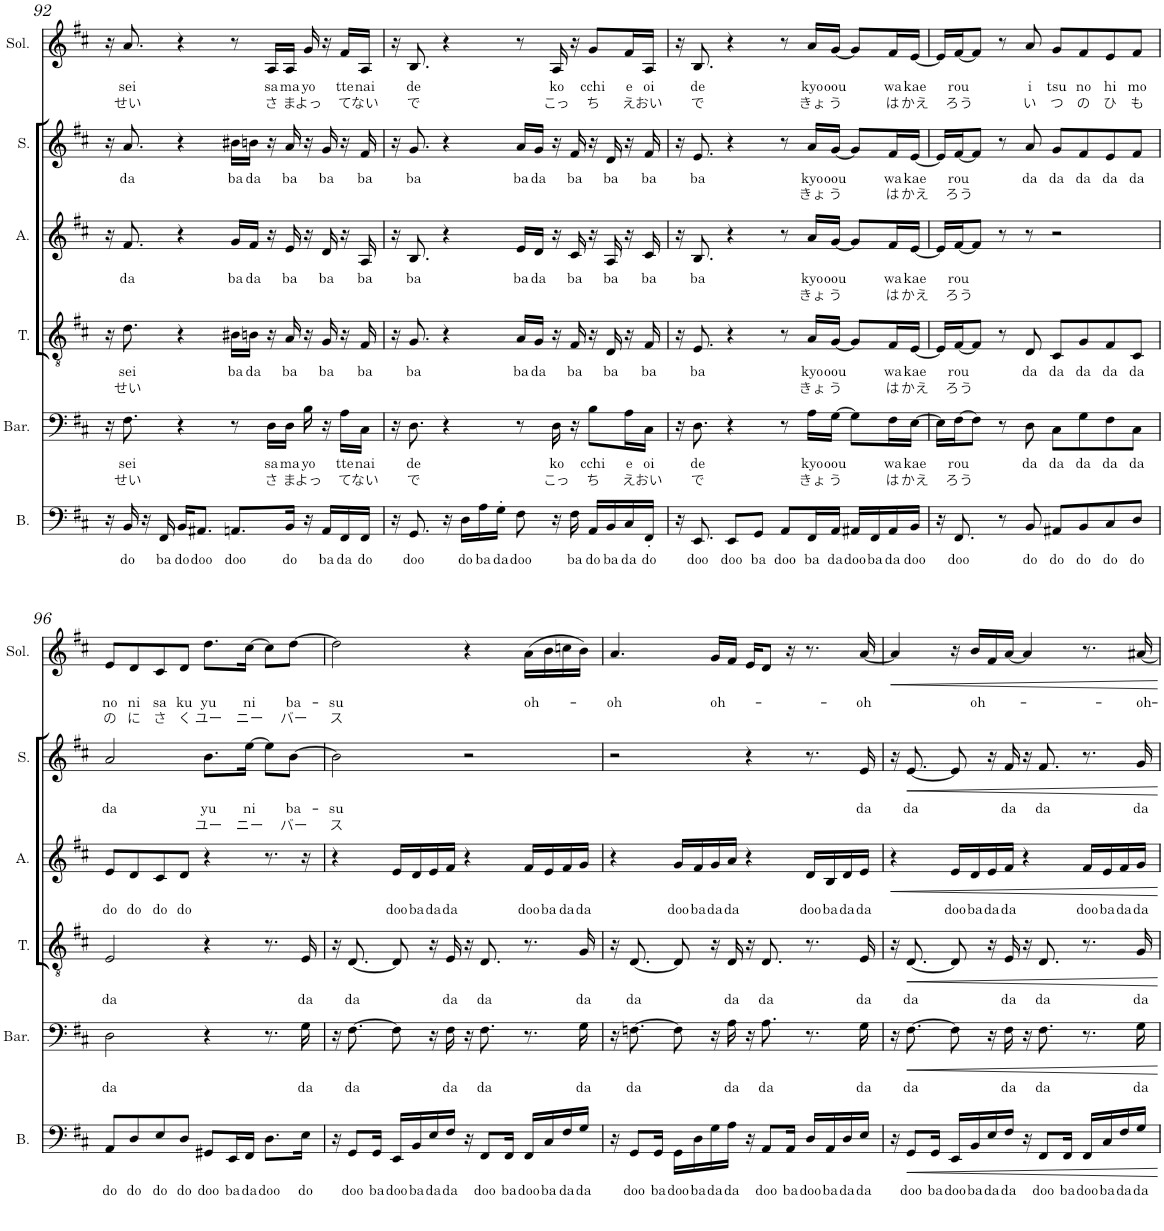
**kern	**text	**kern	**text	**text	**kern	**text	**text	**kern	**text	**text	**kern	**text	**text	**kern	**text	**text
*part6	*part6	*part5	*part5	*part5	*part4	*part4	*part4	*part3	*part3	*part3	*part2	*part2	*part2	*part1	*part1	*part1
*staff6	*staff6	*staff5	*staff5	*staff5	*staff4	*staff4	*staff4	*staff3	*staff3	*staff3	*staff2	*staff2	*staff2	*staff1	*staff1	*staff1
*I"Bass	*	*I"Baritone	*	*	*I"Tenor	*	*	*I"Alto	*	*	*I"Soprano	*	*	*I"Solo	*	*
*I'B.	*	*I'Bar.	*	*	*I'T.	*	*	*I'A.	*	*	*I'S.	*	*	*I'Sol.	*	*
!!LO:PB:g=z
*clefF4	*	*clefF4	*	*	*clefGv2	*	*	*clefG2	*	*	*clefG2	*	*	*clefG2	*	*
*k[f#c#]	*	*k[f#c#]	*	*	*k[f#c#]	*	*	*k[f#c#]	*	*	*k[f#c#]	*	*	*k[f#c#]	*	*
*M4/4	*	*M4/4	*	*	*M4/4	*	*	*M4/4	*	*	*M4/4	*	*	*M4/4	*	*
=92	=92	=92	=92	=92	=92	=92	=92	=92	=92	=92	=92	=92	=92	=92	=92	=92
16r	.	16r	.	.	16r	.	.	16r	.	.	16r	.	.	16r	.	.
!	!LO:LY:b	!	!LO:LY:b	!LO:LY:b	!	!LO:LY:b	!LO:LY:b	!	!LO:LY:b	!	!	!LO:LY:b	!	!	!LO:LY:b	!LO:LY:b
16BB/	do	8.F#\	sei	せい	8.d\	sei	せい	8.f#/	da	.	8.a/	da	.	8.a/	sei	せい
16r	.	.	.	.	.	.	.	.	.	.	.	.	.	.	.	.
!	!LO:LY:b	!	!	!	!	!	!	!	!	!	!	!	!	!	!	!
16FF#/	ba	.	.	.	.	.	.	.	.	.	.	.	.	.	.	.
!	!LO:LY:b	!	!	!	!	!	!	!	!	!	!	!	!	!	!	!
16BB/KL	do	4r	.	.	4r	.	.	4r	.	.	4r	.	.	4r	.	.
!	!LO:LY:b	!	!	!	!	!	!	!	!	!	!	!	!	!	!	!
8.AA#X/J	doo	.	.	.	.	.	.	.	.	.	.	.	.	.	.	.
!	!LO:LY:b	!	!	!	!	!LO:LY:b	!	!	!LO:LY:b	!	!	!LO:LY:b	!	!	!	!
8.AAn/L	doo	8r	.	.	16B#X\LL	ba	.	16g/LL	ba	.	16b#X\LL	ba	.	8r	.	.
!	!	!	!	!	!	!LO:LY:b	!	!	!LO:LY:b	!	!	!LO:LY:b	!	!	!	!
.	.	.	.	.	16Bn\JJ	da	.	16f#/JJ	da	.	16bn\JJ	da	.	.	.	.
!	!	!	!LO:LY:b	!LO:LY:b	!	!	!	!	!	!	!	!	!	!	!LO:LY:b	!LO:LY:b
.	.	16D\LL	sa	さ	16r	.	.	16r	.	.	16r	.	.	16A/LL	sa	さ
!	!LO:LY:b	!	!LO:LY:b	!LO:LY:b	!	!LO:LY:b	!	!	!LO:LY:b	!	!	!LO:LY:b	!	!	!LO:LY:b	!LO:LY:b
16BB/Jk	do	16D\JJ	ma	ま	16A/	ba	.	16e/	ba	.	16a/	ba	.	16A/JJ	ma	ま
!	!	!	!LO:LY:b	!LO:LY:b	!	!	!	!	!	!	!	!	!	!	!LO:LY:b	!LO:LY:b
16r	.	16B\	yo	よっ	16r	.	.	16r	.	.	16r	.	.	16g/	yo	よっ
!	!LO:LY:b	!	!	!	!	!LO:LY:b	!	!	!LO:LY:b	!	!	!LO:LY:b	!	!	!	!
16AA/LL	ba	16r	.	.	16G/	ba	.	16d/	ba	.	16g/	ba	.	16r	.	.
!	!LO:LY:b	!	!LO:LY:b	!LO:LY:b	!	!	!	!	!	!	!	!	!	!	!LO:LY:b	!LO:LY:b
16FF#/	da	16A\LL	tte	て	16r	.	.	16r	.	.	16r	.	.	16f#/LL	tte	て
!	!LO:LY:b	!	!LO:LY:b	!LO:LY:b	!	!LO:LY:b	!	!	!LO:LY:b	!	!	!LO:LY:b	!	!	!LO:LY:b	!LO:LY:b
16FF#/JJ	do	16C#\JJ	nai	ない	16F#/	ba	.	16A/	ba	.	16f#/	ba	.	16A/JJ	nai	ない
=93	=93	=93	=93	=93	=93	=93	=93	=93	=93	=93	=93	=93	=93	=93	=93	=93
16r	.	16r	.	.	16r	.	.	16r	.	.	16r	.	.	16r	.	.
!	!LO:LY:b	!	!LO:LY:b	!LO:LY:b	!	!LO:LY:b	!	!	!LO:LY:b	!	!	!LO:LY:b	!	!	!LO:LY:b	!LO:LY:b
8.GG/	doo	8.D\	de	で	8.G/	ba	.	8.B/	ba	.	8.g/	ba	.	8.B/	de	で
16r	.	4r	.	.	4r	.	.	4r	.	.	4r	.	.	4r	.	.
!	!LO:LY:b	!	!	!	!	!	!	!	!	!	!	!	!	!	!	!
16D\LL	do	.	.	.	.	.	.	.	.	.	.	.	.	.	.	.
!	!LO:LY:b	!	!	!	!	!	!	!	!	!	!	!	!	!	!	!
16A\	ba	.	.	.	.	.	.	.	.	.	.	.	.	.	.	.
!	!LO:LY:b	!	!	!	!	!	!	!	!	!	!	!	!	!	!	!
16G'\JJ	da	.	.	.	.	.	.	.	.	.	.	.	.	.	.	.
!	!LO:LY:b	!	!	!	!	!LO:LY:b	!	!	!LO:LY:b	!	!	!LO:LY:b	!	!	!	!
8F#\	doo	8r	.	.	16A/LL	ba	.	16e/LL	ba	.	16a/LL	ba	.	8r	.	.
!	!	!	!	!	!	!LO:LY:b	!	!	!LO:LY:b	!	!	!LO:LY:b	!	!	!	!
.	.	.	.	.	16G/JJ	da	.	16d/JJ	da	.	16g/JJ	da	.	.	.	.
!	!	!	!LO:LY:b	!LO:LY:b	!	!	!	!	!	!	!	!	!	!	!LO:LY:b	!LO:LY:b
16r	.	16D\	ko	こっ	16r	.	.	16r	.	.	16r	.	.	16A/	ko	こっ
!	!LO:LY:b	!	!	!	!	!LO:LY:b	!	!	!LO:LY:b	!	!	!LO:LY:b	!	!	!	!
16F#\	ba	16r	.	.	16F#/	ba	.	16c#/	ba	.	16f#/	ba	.	16r	.	.
!	!LO:LY:b	!	!LO:LY:b	!LO:LY:b	!	!	!	!	!	!	!	!	!	!	!LO:LY:b	!LO:LY:b
16AA/LL	do	8B\L	cchi	ち	16r	.	.	16r	.	.	16r	.	.	8g/L	cchi	ち
!	!LO:LY:b	!	!	!	!	!LO:LY:b	!	!	!LO:LY:b	!	!	!LO:LY:b	!	!	!	!
16BB/	ba	.	.	.	16D/	ba	.	16A/	ba	.	16d/	ba	.	.	.	.
!	!LO:LY:b	!	!LO:LY:b	!LO:LY:b	!	!	!	!	!	!	!	!	!	!	!LO:LY:b	!LO:LY:b
16C#/	da	16A\L	e	え	16r	.	.	16r	.	.	16r	.	.	16f#/L	e	え
!	!LO:LY:b	!	!LO:LY:b	!LO:LY:b	!	!LO:LY:b	!	!	!LO:LY:b	!	!	!LO:LY:b	!	!	!LO:LY:b	!LO:LY:b
16FF#'/JJ	do	16C#\JJ	oi	おい	16F#/	ba	.	16c#/	ba	.	16f#/	ba	.	16A/JJ	oi	おい
=94	=94	=94	=94	=94	=94	=94	=94	=94	=94	=94	=94	=94	=94	=94	=94	=94
16r	.	16r	.	.	16r	.	.	16r	.	.	16r	.	.	16r	.	.
!	!LO:LY:b	!	!LO:LY:b	!LO:LY:b	!	!LO:LY:b	!	!	!LO:LY:b	!	!	!LO:LY:b	!	!	!LO:LY:b	!LO:LY:b
8.EE/	doo	8.D\	de	で	8.E/	ba	.	8.B/	ba	.	8.e/	ba	.	8.B/	de	で
!	!LO:LY:b	!	!	!	!	!	!	!	!	!	!	!	!	!	!	!
8EE/L	doo	4r	.	.	4r	.	.	4r	.	.	4r	.	.	4r	.	.
!	!LO:LY:b	!	!	!	!	!	!	!	!	!	!	!	!	!	!	!
8GG/J	ba	.	.	.	.	.	.	.	.	.	.	.	.	.	.	.
!	!LO:LY:b	!	!	!	!	!	!	!	!	!	!	!	!	!	!	!
8AA/L	doo	8r	.	.	8r	.	.	8r	.	.	8r	.	.	8r	.	.
!	!LO:LY:b	!	!LO:LY:b	!LO:LY:b	!	!LO:LY:b	!LO:LY:b	!	!LO:LY:b	!LO:LY:b	!	!LO:LY:b	!LO:LY:b	!	!LO:LY:b	!LO:LY:b
16FF#/L	ba	16A\LL	kyo	きょ	16A/LL	kyo	きょ	16a/LL	kyo	きょ	16a/LL	kyo	きょ	16a/LL	kyo	きょ
!	!LO:LY:b	!	!LO:LY:b	!LO:LY:b	!	!LO:LY:b	!LO:LY:b	!	!LO:LY:b	!LO:LY:b	!	!LO:LY:b	!LO:LY:b	!	!LO:LY:b	!LO:LY:b
16AA/JJ	da	[16G\JJ	oou	う	[16G/JJ	oou	う	[16g/JJ	oou	う	[16g/JJ	oou	う	[16g/JJ	oou	う
!	!LO:LY:b	!	!	!	!	!	!	!	!	!	!	!	!	!	!	!
16AA#X/LL	doo	8G\L]	.	.	8G/L]	.	.	8g/L]	.	.	8g/L]	.	.	8g/L]	.	.
!	!LO:LY:b	!	!	!	!	!	!	!	!	!	!	!	!	!	!	!
16FF#/	ba	.	.	.	.	.	.	.	.	.	.	.	.	.	.	.
!	!LO:LY:b	!	!LO:LY:b	!LO:LY:b	!	!LO:LY:b	!LO:LY:b	!	!LO:LY:b	!LO:LY:b	!	!LO:LY:b	!LO:LY:b	!	!LO:LY:b	!LO:LY:b
16AA#/	da	16F#\L	wa	は	16F#/L	wa	は	16f#/L	wa	は	16f#/L	wa	は	16f#/L	wa	は
!	!LO:LY:b	!	!LO:LY:b	!LO:LY:b	!	!LO:LY:b	!LO:LY:b	!	!LO:LY:b	!LO:LY:b	!	!LO:LY:b	!LO:LY:b	!	!LO:LY:b	!LO:LY:b
16BB/JJ	doo	[16E\JJ	kae	かえ	[16E/JJ	kae	かえ	[16e/JJ	kae	かえ	[16e/JJ	kae	かえ	[16e/JJ	kae	かえ
=95	=95	=95	=95	=95	=95	=95	=95	=95	=95	=95	=95	=95	=95	=95	=95	=95
16r	.	16E\LL]	.	.	16E/LL]	.	.	16e/LL]	.	.	16e/LL]	.	.	16e/LL]	.	.
!	!LO:LY:b	!	!LO:LY:b	!LO:LY:b	!	!LO:LY:b	!LO:LY:b	!	!LO:LY:b	!LO:LY:b	!	!LO:LY:b	!LO:LY:b	!	!LO:LY:b	!LO:LY:b
8.FF#/	doo	[16F#\J	rou	ろう	[16F#/J	rou	ろう	[16f#/J	rou	ろう	[16f#/J	rou	ろう	[16f#/J	rou	ろう
.	.	8F#\J]	.	.	8F#/J]	.	.	8f#/J]	.	.	8f#/J]	.	.	8f#/J]	.	.
8r	.	8r	.	.	8r	.	.	8r	.	.	8r	.	.	8r	.	.
!	!LO:LY:b	!	!LO:LY:b	!	!	!LO:LY:b	!	!	!	!	!	!LO:LY:b	!	!	!LO:LY:b	!LO:LY:b
8BB/	do	8D\	da	.	8D/	da	.	8r	.	.	8a/	da	.	8a/	i	い
!	!LO:LY:b	!	!LO:LY:b	!	!	!LO:LY:b	!	!	!	!	!	!LO:LY:b	!	!	!LO:LY:b	!LO:LY:b
8AA#X/L	do	8C#\L	da	.	8C#/L	da	.	2r	.	.	8g/L	da	.	8g/L	tsu	つ
!	!LO:LY:b	!	!LO:LY:b	!	!	!LO:LY:b	!	!	!	!	!	!LO:LY:b	!	!	!LO:LY:b	!LO:LY:b
8BB/	do	8G\	da	.	8G/	da	.	.	.	.	8f#/	da	.	8f#/	no	の
!	!LO:LY:b	!	!LO:LY:b	!	!	!LO:LY:b	!	!	!	!	!	!LO:LY:b	!	!	!LO:LY:b	!LO:LY:b
8C#/	do	8F#\	da	.	8F#/	da	.	.	.	.	8e/	da	.	8e/	hi	ひ
!	!LO:LY:b	!	!LO:LY:b	!	!	!LO:LY:b	!	!	!	!	!	!LO:LY:b	!	!	!LO:LY:b	!LO:LY:b
8D/J	do	8C#\J	da	.	8C#/J	da	.	.	.	.	8f#/J	da	.	8f#/J	mo	も
!!LO:LB:g=z
=96	=96	=96	=96	=96	=96	=96	=96	=96	=96	=96	=96	=96	=96	=96	=96	=96
!	!LO:LY:b	!	!LO:LY:b	!	!	!LO:LY:b	!	!	!LO:LY:b	!	!	!LO:LY:b	!	!	!LO:LY:b	!LO:LY:b
8AA/L	do	2D\	da	.	2E/	da	.	8e/L	do	.	2a/	da	.	8e/L	no	の
!	!LO:LY:b	!	!	!	!	!	!	!	!LO:LY:b	!	!	!	!	!	!LO:LY:b	!LO:LY:b
8D/	do	.	.	.	.	.	.	8d/	do	.	.	.	.	8d/	ni	に
!	!LO:LY:b	!	!	!	!	!	!	!	!LO:LY:b	!	!	!	!	!	!LO:LY:b	!LO:LY:b
8E/	do	.	.	.	.	.	.	8c#/	do	.	.	.	.	8c#/	sa	さ
!	!LO:LY:b	!	!	!	!	!	!	!	!LO:LY:b	!	!	!	!	!	!LO:LY:b	!LO:LY:b
8D/J	do	.	.	.	.	.	.	8d/J	do	.	.	.	.	8d/J	ku	く
!	!LO:LY:b	!	!	!	!	!	!	!	!	!	!	!LO:LY:b	!LO:LY:b	!	!LO:LY:b	!LO:LY:b
8GG#X/L	doo	4r	.	.	4r	.	.	4r	.	.	8.b\L	yu	ユー	8.dd\L	yu	ユー
!	!LO:LY:b	!	!	!	!	!	!	!	!	!	!	!	!	!	!	!
16EE/L	ba	.	.	.	.	.	.	.	.	.	.	.	.	.	.	.
!	!LO:LY:b	!	!	!	!	!	!	!	!	!	!	!LO:LY:b	!LO:LY:b	!	!LO:LY:b	!LO:LY:b
16FF#/JJ	da	.	.	.	.	.	.	.	.	.	[16ee\Jk	ni	ニー	[16cc#\Jk	ni	ニー
!	!LO:LY:b	!	!	!	!	!	!	!	!	!	!	!	!	!	!	!
8.D\L	doo	8.r	.	.	8.r	.	.	8.r	.	.	8ee\L]	.	.	8cc#\L]	.	.
!	!	!	!	!	!	!	!	!	!	!	!	!LO:LY:b	!LO:LY:b	!	!LO:LY:b	!LO:LY:b
.	.	.	.	.	.	.	.	.	.	.	[8b\J	ba-	バー	[8dd\J	ba-	バー
!	!LO:LY:b	!	!LO:LY:b	!	!	!LO:LY:b	!	!	!	!	!	!	!	!	!	!
16E\Jk	do	16G\	da	.	16E/	da	.	16r	.	.	.	.	.	.	.	.
=97	=97	=97	=97	=97	=97	=97	=97	=97	=97	=97	=97	=97	=97	=97	=97	=97
!	!	!	!	!	!	!	!	!	!	!	!	!LO:LY:b	!LO:LY:b	!	!LO:LY:b	!LO:LY:b
16r	.	16r	.	.	16r	.	.	4r	.	.	2b\]	-su	ス	2dd\]	-su	ス
!	!LO:LY:b	!	!LO:LY:b	!	!	!LO:LY:b	!	!	!	!	!	!	!	!	!	!
8GG/L	doo	[8.F#\	da	.	[8.D/	da	.	.	.	.	.	.	.	.	.	.
!	!LO:LY:b	!	!	!	!	!	!	!	!	!	!	!	!	!	!	!
16GG/Jk	ba	.	.	.	.	.	.	.	.	.	.	.	.	.	.	.
!	!LO:LY:b	!	!	!	!	!	!	!	!LO:LY:b	!	!	!	!	!	!	!
16EE/LL	doo	8F#\]	.	.	8D/]	.	.	16e/LL	doo	.	.	.	.	.	.	.
!	!LO:LY:b	!	!	!	!	!	!	!	!LO:LY:b	!	!	!	!	!	!	!
16BB/	ba	.	.	.	.	.	.	16d/	ba	.	.	.	.	.	.	.
!	!LO:LY:b	!	!	!	!	!	!	!	!LO:LY:b	!	!	!	!	!	!	!
16E/	da	16r	.	.	16r	.	.	16e/	da	.	.	.	.	.	.	.
!	!LO:LY:b	!	!LO:LY:b	!	!	!LO:LY:b	!	!	!LO:LY:b	!	!	!	!	!	!	!
16F#/JJ	da	16F#\	da	.	16E/	da	.	16f#/JJ	da	.	.	.	.	.	.	.
16r	.	16r	.	.	16r	.	.	4r	.	.	2r	.	.	4r	.	.
!	!LO:LY:b	!	!LO:LY:b	!	!	!LO:LY:b	!	!	!	!	!	!	!	!	!	!
8FF#/L	doo	8.F#\	da	.	8.D/	da	.	.	.	.	.	.	.	.	.	.
!	!LO:LY:b	!	!	!	!	!	!	!	!	!	!	!	!	!	!	!
16FF#/Jk	ba	.	.	.	.	.	.	.	.	.	.	.	.	.	.	.
!	!LO:LY:b	!	!	!	!	!	!	!	!LO:LY:b	!	!	!	!	!	!LO:LY:b	!
16FF#/LL	doo	8.r	.	.	8.r	.	.	16f#/LL	doo	.	.	.	.	(16a\LL	oh-	.
!	!LO:LY:b	!	!	!	!	!	!	!	!LO:LY:b	!	!	!	!	!	!	!
16C#/	ba	.	.	.	.	.	.	16e/	ba	.	.	.	.	16b\	.	.
!	!LO:LY:b	!	!	!	!	!	!	!	!LO:LY:b	!	!	!	!	!	!	!
16F#/	da	.	.	.	.	.	.	16f#/	da	.	.	.	.	16ccn\	.	.
!	!LO:LY:b	!	!LO:LY:b	!	!	!LO:LY:b	!	!	!LO:LY:b	!	!	!	!	!	!	!
16G/JJ	da	16G\	da	.	16G/	da	.	16g/JJ	da	.	.	.	.	16b\JJ)	.	.
=98	=98	=98	=98	=98	=98	=98	=98	=98	=98	=98	=98	=98	=98	=98	=98	=98
!	!	!	!	!	!	!	!	!	!	!	!	!	!	!	!LO:LY:b	!
16r	.	16r	.	.	16r	.	.	4r	.	.	2r	.	.	4.a/	oh	.
!	!LO:LY:b	!	!LO:LY:b	!	!	!LO:LY:b	!	!	!	!	!	!	!	!	!	!
8GG/L	doo	[8.Fn\	da	.	[8.D/	da	.	.	.	.	.	.	.	.	.	.
!	!LO:LY:b	!	!	!	!	!	!	!	!	!	!	!	!	!	!	!
16GG/Jk	ba	.	.	.	.	.	.	.	.	.	.	.	.	.	.	.
!	!LO:LY:b	!	!	!	!	!	!	!	!LO:LY:b	!	!	!	!	!	!	!
16GG\LL	doo	8F\]	.	.	8D/]	.	.	16g/LL	doo	.	.	.	.	.	.	.
!	!LO:LY:b	!	!	!	!	!	!	!	!LO:LY:b	!	!	!	!	!	!	!
16D\	ba	.	.	.	.	.	.	16f#/	ba	.	.	.	.	.	.	.
!	!LO:LY:b	!	!	!	!	!	!	!	!LO:LY:b	!	!	!	!	!	!LO:LY:b	!
16G\	da	16r	.	.	16r	.	.	16g/	da	.	.	.	.	16g/LL	oh-	.
!	!LO:LY:b	!	!LO:LY:b	!	!	!LO:LY:b	!	!	!LO:LY:b	!	!	!	!	!	!	!
16A\JJ	da	16A\	da	.	16D/	da	.	16a/JJ	da	.	.	.	.	16f#/JJ	.	.
16r	.	16r	.	.	16r	.	.	4r	.	.	4r	.	.	16e/KL	.	.
!	!LO:LY:b	!	!LO:LY:b	!	!	!LO:LY:b	!	!	!	!	!	!	!	!	!	!
8AA/L	doo	8.A\	da	.	8.D/	da	.	.	.	.	.	.	.	8d/J	.	.
!	!LO:LY:b	!	!	!	!	!	!	!	!	!	!	!	!	!	!	!
16AA/Jk	ba	.	.	.	.	.	.	.	.	.	.	.	.	16r	.	.
!	!LO:LY:b	!	!	!	!	!	!	!	!LO:LY:b	!	!	!	!	!	!	!
16D/LL	doo	8.r	.	.	8.r	.	.	16d/LL	doo	.	8.r	.	.	8.r	.	.
!	!LO:LY:b	!	!	!	!	!	!	!	!LO:LY:b	!	!	!	!	!	!	!
16AA/	ba	.	.	.	.	.	.	16B/	ba	.	.	.	.	.	.	.
!	!LO:LY:b	!	!	!	!	!	!	!	!LO:LY:b	!	!	!	!	!	!	!
16D/	da	.	.	.	.	.	.	16d/	da	.	.	.	.	.	.	.
!	!LO:LY:b	!	!LO:LY:b	!	!	!LO:LY:b	!	!	!LO:LY:b	!	!	!LO:LY:b	!	!	!LO:LY:b	!
16E/JJ	da	16G\	da	.	16E/	da	.	16e/JJ	da	.	16e/	da	.	[16a/	oh	.
=99	=99	=99	=99	=99	=99	=99	=99	=99	=99	=99	=99	=99	=99	=99	=99	=99
16r	.	16r	.	.	16r	.	.	4r	.	.	16r	.	.	4a/]	.	.
!	!LO:LY:b	!	!LO:LY:b	!	!	!LO:LY:b	!	!	!	!	!	!LO:LY:b	!	!	!	!
8GG/L	doo	[8.F#\	da	.	[8.D/	da	.	.	.	.	[8.e/	da	.	.	.	.
!	!LO:LY:b	!	!	!	!	!	!	!	!	!	!	!	!	!	!	!
16GG/Jk	ba	.	.	.	.	.	.	.	.	.	.	.	.	.	.	.
!	!LO:LY:b	!	!	!	!	!	!	!	!LO:LY:b	!	!	!	!	!	!	!
16EE/LL	doo	8F#\]	.	.	8D/]	.	.	16e/LL	doo	.	8e/]	.	.	16r	.	.
!	!LO:LY:b	!	!	!	!	!	!	!	!LO:LY:b	!	!	!	!	!	!LO:LY:b	!
16BB/	ba	.	.	.	.	.	.	16d/	ba	.	.	.	.	16b/LL	oh-	.
!	!LO:LY:b	!	!	!	!	!	!	!	!LO:LY:b	!	!	!	!	!	!	!
16E/	da	16r	.	.	16r	.	.	16e/	da	.	16r	.	.	16f#/	.	.
!	!LO:LY:b	!	!LO:LY:b	!	!	!LO:LY:b	!	!	!LO:LY:b	!	!	!LO:LY:b	!	!	!	!
16F#/JJ	da	16F#\	da	.	16E/	da	.	16f#/JJ	da	.	16f#/	da	.	[16a/JJ	.	.
16r	.	16r	.	.	16r	.	.	4r	.	.	16r	.	.	4a/]	.	.
!	!LO:LY:b	!	!LO:LY:b	!	!	!LO:LY:b	!	!	!	!	!	!LO:LY:b	!	!	!	!
8FF#/L	doo	8.F#\	da	.	8.D/	da	.	.	.	.	8.f#/	da	.	.	.	.
!	!LO:LY:b	!	!	!	!	!	!	!	!	!	!	!	!	!	!	!
16FF#/Jk	ba	.	.	.	.	.	.	.	.	.	.	.	.	.	.	.
!	!LO:LY:b	!	!	!	!	!	!	!	!LO:LY:b	!	!	!	!	!	!	!
16FF#/LL	doo	8.r	.	.	8.r	.	.	16f#/LL	doo	.	8.r	.	.	8.r	.	.
!	!LO:LY:b	!	!	!	!	!	!	!	!LO:LY:b	!	!	!	!	!	!	!
16C#/	ba	.	.	.	.	.	.	16e/	ba	.	.	.	.	.	.	.
!	!LO:LY:b	!	!	!	!	!	!	!	!LO:LY:b	!	!	!	!	!	!	!
16F#/	da	.	.	.	.	.	.	16f#/	da	.	.	.	.	.	.	.
!	!LO:LY:b	!	!LO:LY:b	!	!	!LO:LY:b	!	!	!LO:LY:b	!	!	!LO:LY:b	!	!	!LO:LY:b	!
16G/JJ	da	16G\	da	.	16G/	da	.	16g/JJ	da	.	16g/	da	.	[16a#X/	oh-	.
=	=	=	=	=	=	=	=	=	=	=	=	=	=	=	=	=
*-	*-	*-	*-	*-	*-	*-	*-	*-	*-	*-	*-	*-	*-	*-	*-	*-
